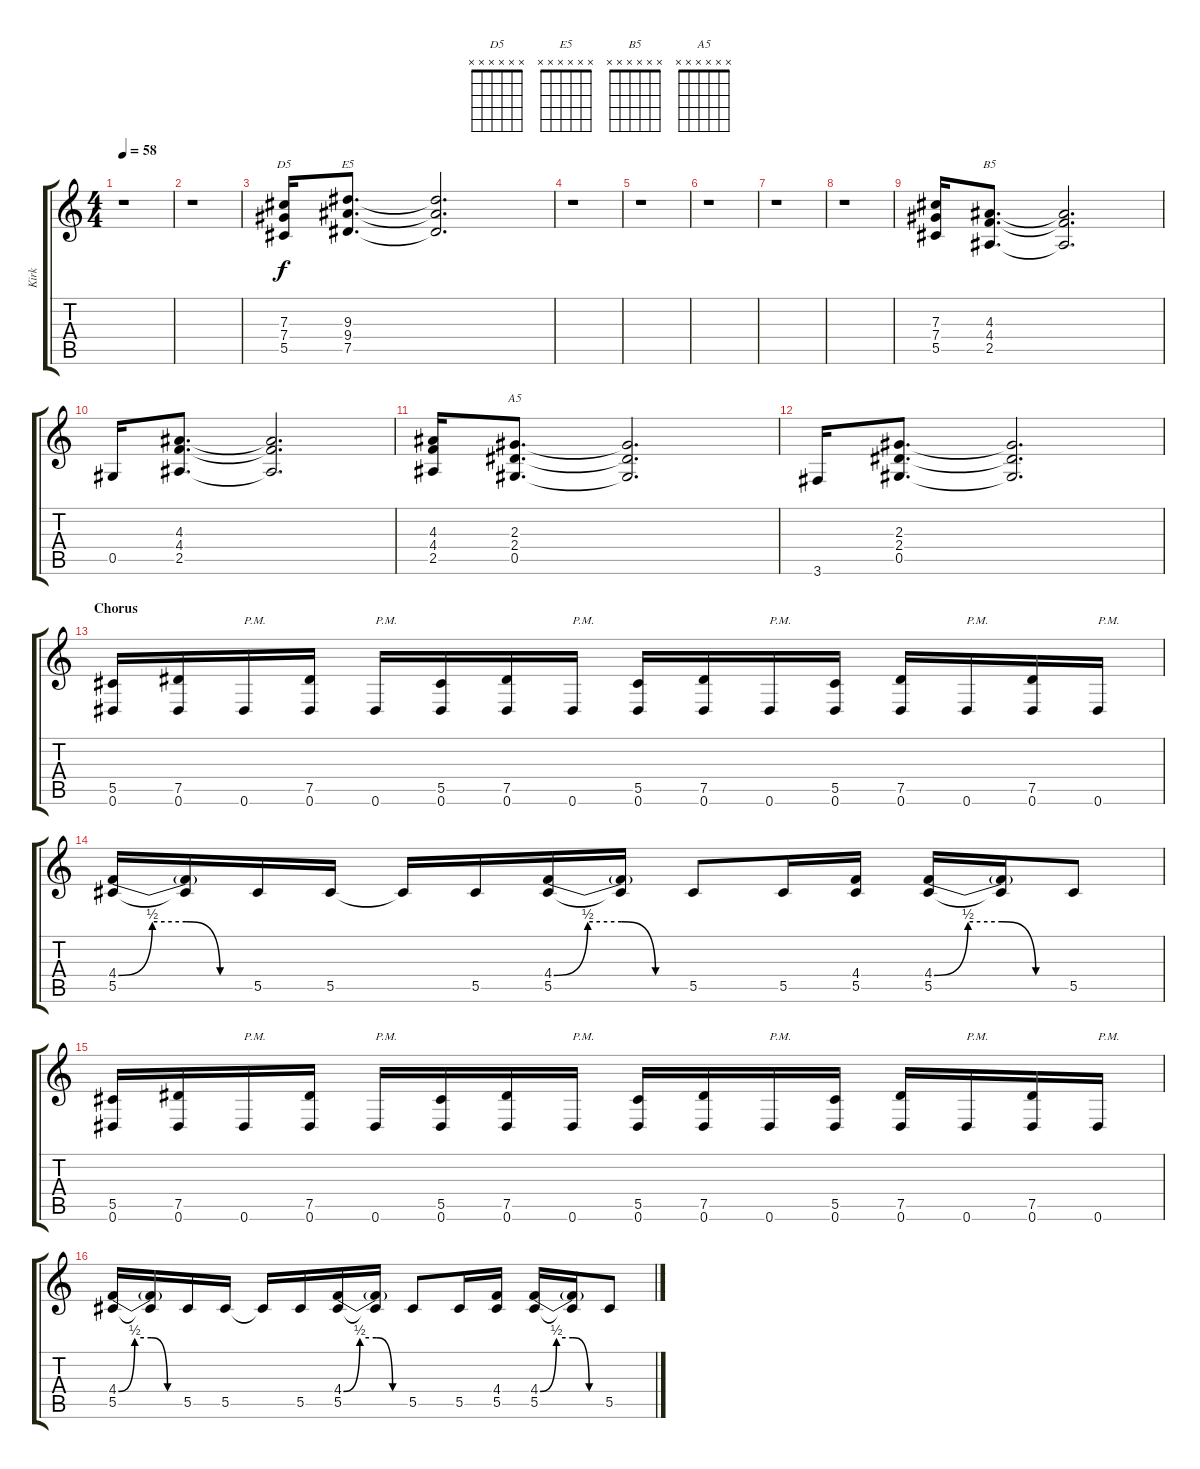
\track ("Kirk " "Kirk ") {instrument distortionguitar}
\staff {score tabs}
\tuning (Eb4 Bb3 Gb3 Db3 Ab2 Eb2) {hide}
\chord ("D5" x x x x x x)
\chord ("E5" x x x x x x)
\chord ("B5" x x x x x x)
\chord ("A5" x x x x x x)
\ts (4 4)
\tempo 58
\clef g2
\ks c
r.1{dy f} |
r.1 |
(7.3 7.4 5.5).16{ch "D5"} (9.3 9.4 7.5).8{d ch "E5"} (9.3{t} 9.4{t} 7.5{t}).2{d} |
r.1 |
r.1 |
r.1 |
r.1 |
r.1 |
(7.3 7.4 5.5).16 (4.3 4.4 2.5).8{d ch "B5"} (4.3{t} 4.4{t} 2.5{t}).2{d} |
0.5.16 (4.3 4.4 2.5).8{d} (4.3{t} 4.4{t} 2.5{t}).2{d} |
(4.3 4.4 2.5).16 (2.3 2.4 0.5).8{d ch "A5"} (2.3{t} 2.4{t} 0.5{t}).2{d} |
3.6.16 (2.3 2.4 0.5).8{d} (2.3{t} 2.4{t} 0.5{t}).2{d} |
\section ("" "Chorus")
(5.5 0.6).16 (7.5 0.6).16 0.6.16{txt "P.M."} (7.5 0.6).16 0.6.16{txt "P.M."} (5.5 0.6).16 (7.5 0.6).16 0.6.16{txt "P.M."} (5.5 0.6).16 (7.5 0.6).16 0.6.16{txt "P.M."} (5.5 0.6).16 (7.5 0.6).16 0.6.16{txt "P.M."} (7.5 0.6).16 0.6.16{txt "P.M."} |
(4.4{be (custom 0 0 15 2 30 2 45 0 60 0)} 5.5).16 (4.4{t} 5.5{t}).16 5.5.16 5.5.16 5.5{t}.16 5.5.16 (4.4{be (custom 0 0 15 2 30 2 45 0 60 0)} 5.5).16 (4.4{t} 5.5{t}).16 5.5.8 5.5.16 (4.4 5.5).16 (4.4{be (custom 0 0 15 2 30 2 45 0 60 0)} 5.5).16 (4.4{t} 5.5{t}).16 5.5.8 |
(5.5 0.6).16 (7.5 0.6).16 0.6.16{txt "P.M."} (7.5 0.6).16 0.6.16{txt "P.M."} (5.5 0.6).16 (7.5 0.6).16 0.6.16{txt "P.M."} (5.5 0.6).16 (7.5 0.6).16 0.6.16{txt "P.M."} (5.5 0.6).16 (7.5 0.6).16 0.6.16{txt "P.M."} (7.5 0.6).16 0.6.16{txt "P.M."} |
(4.4{be (custom 0 0 15 2 30 2 45 0 60 0)} 5.5).16 (4.4{t} 5.5{t}).16 5.5.16 5.5.16 5.5{t}.16 5.5.16 (4.4{be (custom 0 0 15 2 30 2 45 0 60 0)} 5.5).16 (4.4{t} 5.5{t}).16 5.5.8 5.5.16 (4.4 5.5).16 (4.4{be (custom 0 0 15 2 30 2 45 0 60 0)} 5.5).16 (4.4{t} 5.5{t}).16 5.5.8
